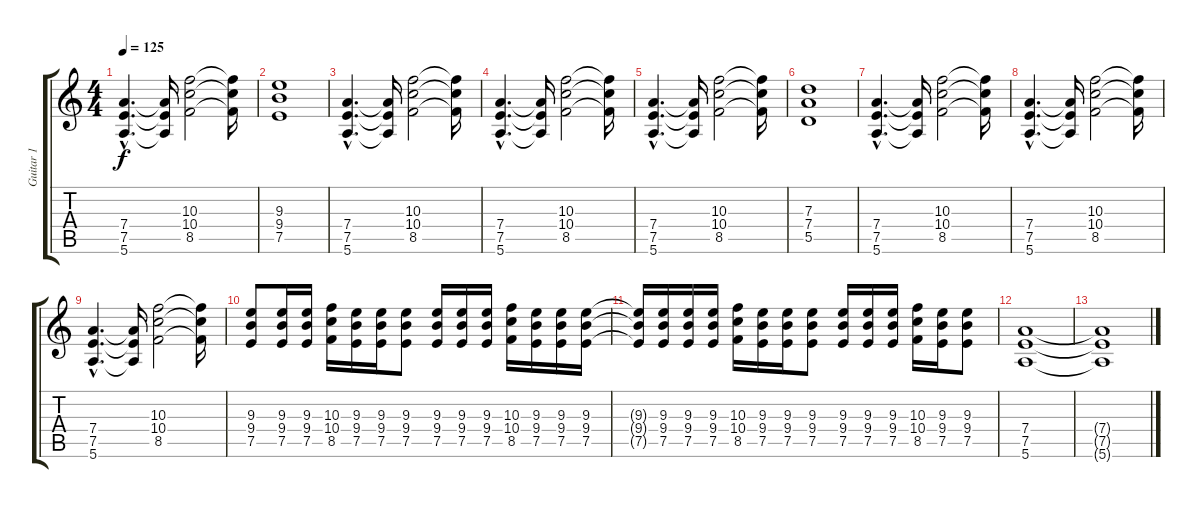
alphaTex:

\track ("Guitar 1" "Guitar 1") {instrument distortionguitar}
\staff {score tabs}
\tuning (E4 B3 G3 D3 A2 E2) {hide}
\ts (4 4)
\tempo 125
\clef g2
\ks c
(7.4{hac} 7.5{hac} 5.6{hac}).4{d dy f} (7.4{t} 7.5{t} 5.6{t}).16 (10.3 10.4 8.5).2 (10.3{t} 10.4{t} 8.5{t}).16 |
(9.3 9.4 7.5).1 |
(7.4{hac} 7.5{hac} 5.6{hac}).4{d} (7.4{t} 7.5{t} 5.6{t}).16 (10.3 10.4 8.5).2 (10.3{t} 10.4{t} 8.5{t}).16 |
(7.4{hac} 7.5{hac} 5.6{hac}).4{d} (7.4{t} 7.5{t} 5.6{t}).16 (10.3 10.4 8.5).2 (10.3{t} 10.4{t} 8.5{t}).16 |
(7.4{hac} 7.5{hac} 5.6{hac}).4{d} (7.4{t} 7.5{t} 5.6{t}).16 (10.3 10.4 8.5).2 (10.3{t} 10.4{t} 8.5{t}).16 |
(7.3 7.4 5.5).1 |
(7.4{hac} 7.5{hac} 5.6{hac}).4{d} (7.4{t} 7.5{t} 5.6{t}).16 (10.3 10.4 8.5).2 (10.3{t} 10.4{t} 8.5{t}).16 |
(7.4{hac} 7.5{hac} 5.6{hac}).4{d} (7.4{t} 7.5{t} 5.6{t}).16 (10.3 10.4 8.5).2 (10.3{t} 10.4{t} 8.5{t}).16 |
(7.4{hac} 7.5{hac} 5.6{hac}).4{d} (7.4{t} 7.5{t} 5.6{t}).16 (10.3 10.4 8.5).2 (10.3{t} 10.4{t} 8.5{t}).16 |
(9.3 9.4 7.5).8 (9.3 9.4 7.5).16 (9.3 9.4 7.5).16 (10.3 10.4 8.5).16 (9.3 9.4 7.5).16 (9.3 9.4 7.5).16 (9.3 9.4 7.5).8 (9.3 9.4 7.5).16 (9.3 9.4 7.5).16 (9.3 9.4 7.5).16 (10.3 10.4 8.5).16 (9.3 9.4 7.5).16 (9.3 9.4 7.5).16 (9.3 9.4 7.5).16 |
(9.3{t} 9.4{t} 7.5{t}).16 (9.3 9.4 7.5).16 (9.3 9.4 7.5).16 (9.3 9.4 7.5).16 (10.3 10.4 8.5).16 (9.3 9.4 7.5).16 (9.3 9.4 7.5).16 (9.3 9.4 7.5).8 (9.3 9.4 7.5).16 (9.3 9.4 7.5).16 (9.3 9.4 7.5).16 (10.3 10.4 8.5).16 (9.3 9.4 7.5).16 (9.3 9.4 7.5).8 |
(7.4 7.5 5.6).1 |
(7.4{t} 7.5{t} 5.6{t}).1{volume 4}
